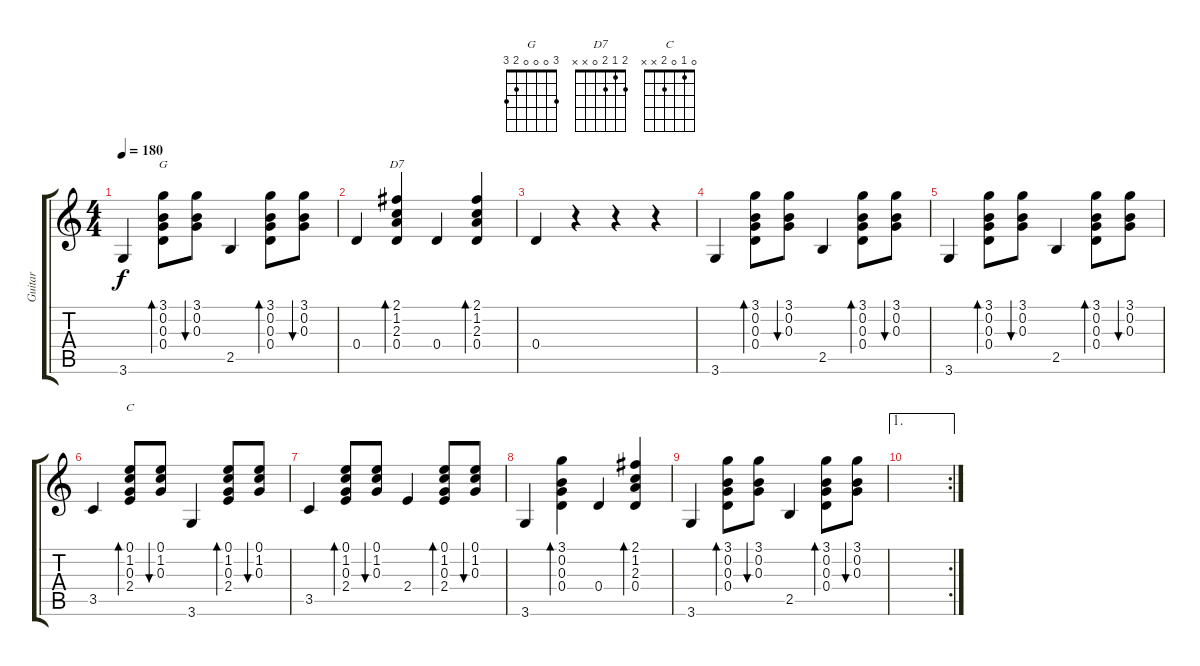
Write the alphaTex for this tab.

\track ("Guitar" "Guitar") {solo instrument acousticguitarsteel}
\staff {score tabs}
\tuning (E4 B3 G3 D3 A2 E2) {hide}
\chord ("G" 3 0 0 0 2 3)
\chord ("D7" 2 1 2 0 x x)
\chord ("C" 0 1 0 2 x x)
\ts (4 4)
\tempo 180
\clef g2
\ks c
3.6.4{dy f} (3.1 0.2 0.3 0.4).8{bd 120 ch "G"} (3.1 0.2 0.3).8{bu 120} 2.5.4 (3.1 0.2 0.3 0.4).8{bd 120} (3.1 0.2 0.3).8{bu 120} |
0.4.4 (2.1 1.2 2.3 0.4).4{bd 120 ch "D7"} 0.4.4 (2.1 1.2 2.3 0.4).4{bd 120} |
0.4.4 r.4 r.4 r.4 |
3.6.4 (3.1 0.2 0.3 0.4).8{bd 120} (3.1 0.2 0.3).8{bu 120} 2.5.4 (3.1 0.2 0.3 0.4).8{bd 120} (3.1 0.2 0.3).8{bu 120} |
3.6.4 (3.1 0.2 0.3 0.4).8{bd 120} (3.1 0.2 0.3).8{bu 120} 2.5.4 (3.1 0.2 0.3 0.4).8{bd 120} (3.1 0.2 0.3).8{bu 120} |
3.5.4 (0.1 1.2 0.3 2.4).8{bd 120 ch "C"} (0.1 1.2 0.3).8{bu 120} 3.6.4 (0.1 1.2 0.3 2.4).8{bd 120} (0.1 1.2 0.3).8{bu 120} |
3.5.4 (0.1 1.2 0.3 2.4).8{bd 120} (0.1 1.2 0.3).8{bu 120} 2.4.4 (0.1 1.2 0.3 2.4).8{bd 120} (0.1 1.2 0.3).8{bu 120} |
3.6.4 (3.1 0.2 0.3 0.4).4{bd 120} 0.4.4 (2.1 1.2 2.3 0.4).4{bd 120} |
3.6.4 (3.1 0.2 0.3 0.4).8{bd 120} (3.1 0.2 0.3).8{bu 120} 2.5.4 (3.1 0.2 0.3 0.4).8{bd 120} (3.1 0.2 0.3).8{bu 120} |
\ae 1
\rc 2
